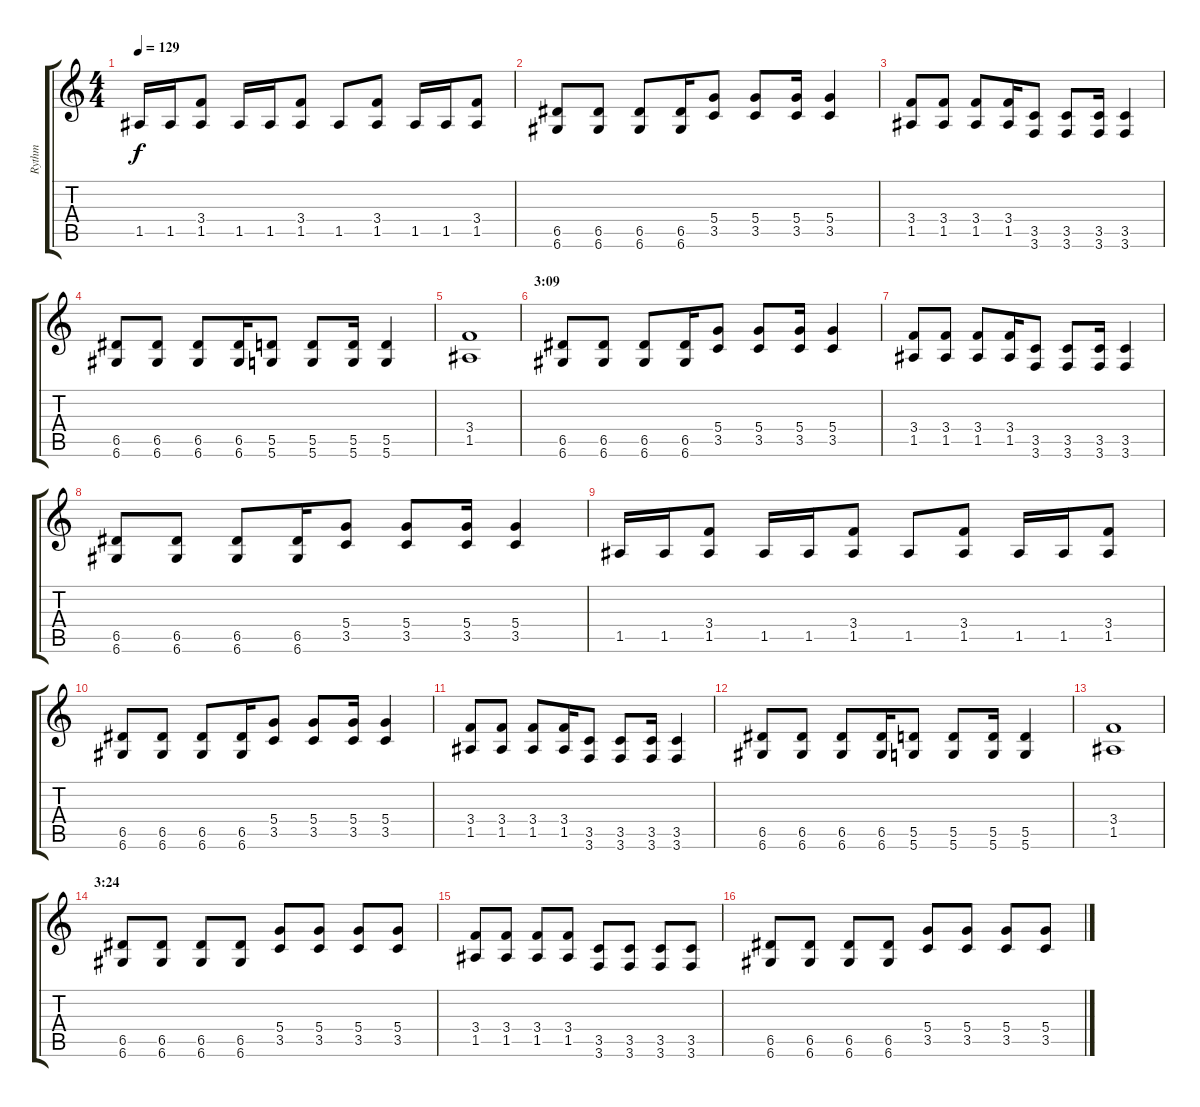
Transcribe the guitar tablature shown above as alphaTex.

\track ("Rythm" "Rythm") {instrument distortionguitar}
\staff {score tabs}
\tuning (E4 B3 G3 D3 A2 D2) {hide}
\ts (4 4)
\tempo 129
\clef g2
\ks c
1.5.16{dy f} 1.5.16 (3.4 1.5).8 1.5.16 1.5.16 (3.4 1.5).8 1.5.8 (3.4 1.5).8 1.5.16 1.5.16 (3.4 1.5).8 |
(6.5 6.6).8 (6.5 6.6).8 (6.5 6.6).8 (6.5 6.6).16 (5.4 3.5).8 (5.4 3.5).8 (5.4 3.5).16 (5.4 3.5).4 |
(3.4 1.5).8 (3.4 1.5).8 (3.4 1.5).8 (3.4 1.5).16 (3.5 3.6).8 (3.5 3.6).8 (3.5 3.6).16 (3.5 3.6).4 |
(6.5 6.6).8 (6.5 6.6).8 (6.5 6.6).8 (6.5 6.6).16 (5.5 5.6).8 (5.5 5.6).8 (5.5 5.6).16 (5.5 5.6).4 |
(3.4 1.5).1 |
\section ("" "3:09")
(6.5 6.6).8 (6.5 6.6).8 (6.5 6.6).8 (6.5 6.6).16 (5.4 3.5).8 (5.4 3.5).8 (5.4 3.5).16 (5.4 3.5).4 |
(3.4 1.5).8 (3.4 1.5).8 (3.4 1.5).8 (3.4 1.5).16 (3.5 3.6).8 (3.5 3.6).8 (3.5 3.6).16 (3.5 3.6).4 |
(6.5 6.6).8 (6.5 6.6).8 (6.5 6.6).8 (6.5 6.6).16 (5.4 3.5).8 (5.4 3.5).8 (5.4 3.5).16 (5.4 3.5).4 |
1.5.16 1.5.16 (3.4 1.5).8 1.5.16 1.5.16 (3.4 1.5).8 1.5.8 (3.4 1.5).8 1.5.16 1.5.16 (3.4 1.5).8 |
(6.5 6.6).8 (6.5 6.6).8 (6.5 6.6).8 (6.5 6.6).16 (5.4 3.5).8 (5.4 3.5).8 (5.4 3.5).16 (5.4 3.5).4 |
(3.4 1.5).8 (3.4 1.5).8 (3.4 1.5).8 (3.4 1.5).16 (3.5 3.6).8 (3.5 3.6).8 (3.5 3.6).16 (3.5 3.6).4 |
(6.5 6.6).8 (6.5 6.6).8 (6.5 6.6).8 (6.5 6.6).16 (5.5 5.6).8 (5.5 5.6).8 (5.5 5.6).16 (5.5 5.6).4 |
(3.4 1.5).1 |
\section ("" "3:24")
(6.5 6.6).8 (6.5 6.6).8 (6.5 6.6).8 (6.5 6.6).8 (5.4 3.5).8 (5.4 3.5).8 (5.4 3.5).8 (5.4 3.5).8 |
(3.4 1.5).8 (3.4 1.5).8 (3.4 1.5).8 (3.4 1.5).8 (3.5 3.6).8 (3.5 3.6).8 (3.5 3.6).8 (3.5 3.6).8 |
(6.5 6.6).8 (6.5 6.6).8 (6.5 6.6).8 (6.5 6.6).8 (5.4 3.5).8 (5.4 3.5).8 (5.4 3.5).8 (5.4 3.5).8
